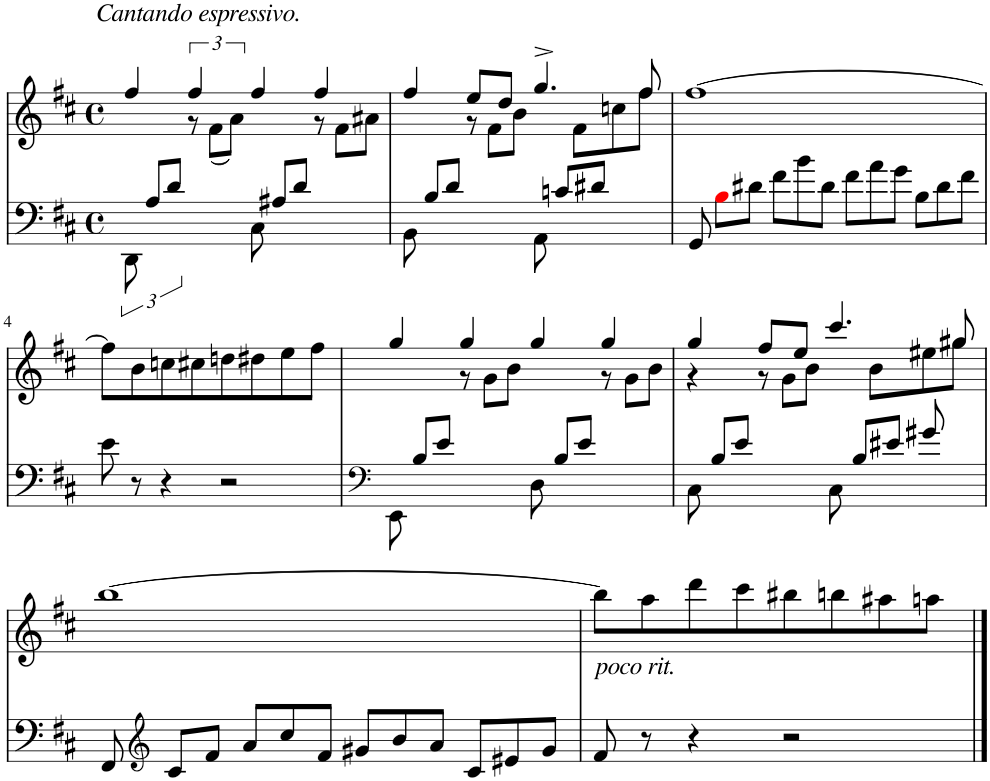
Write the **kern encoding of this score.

**kern	**kern
*part1	*part1
*staff2	*staff1
*I"Piano	*
*I'Pno.	*
*clefF4	*clefG2
*k[f#c#]	*k[f#c#]
*M4/4	*M4/4
*met(c)	*met(c)
=1	=1
*	*^
!	!LO:TX:a:i:t=Cantando espressivo.	!
12DD\	(4ff#'/	4ryy
12A/L	.	.
12d/J	.	.
4ryy	4ff#'/	12r
.	.	(12f#\L
.	.	12a\J)
12C#\	4ff#'/	4ryy
12A#X/L	.	.
12d/J	.	.
4ryy	4ff#'/)	12r
.	.	(12f#\L
.	.	12a#X\J)
=2	=2	=2
12BB\	(4ff#/	4ryy
12B/L	.	.
12d/J	.	.
4ryy	8ee/L	12r
.	.	(12f#\L
.	8dd/J	.
.	.	12b\J)
12AA\	4.gg^/	8ryy
12cn/L	.	.
.	.	(8f#\L
12d#X/J	.	.
4ryy	.	8ccn\
.	8ff#/	8ff#\J)
*	*v	*v
=3	=3
12GG/	[1ff#)
12Bi\L	.
12d#X\J	.
*Xbrackettup	*
12f#\L	.
12b\	.
12d#\J	.
12f#\L	.
12a\	.
12g\J	.
12B\L	.
12d#\	.
12f#\J	.
!!LO:LB:g=z
=4	=4
8e\	8ff#\L]
8r	(8b'\
4r	8ccn'\
.	8cc#X'\
2r	8ddn'\
.	8dd#X'\
.	8ee'\
.	8ff#'\J)
=5	=5
*clefF4	*
*brackettup	*
*	*^
12EE\	(4gg'/	4ryy
12B/L	.	.
12e/J	.	.
4ryy	4gg'/	12r
.	.	(12g\L
.	.	12b\J)
12D\	4gg'/	4ryy
12B/L	.	.
12e/J	.	.
4ryy	4gg'/	12r
.	.	(12g\L
.	.	12b\J)
=6	=6	=6
12C#\	4gg/)	4r
12B/L	.	.
12e/J	.	.
4ryy	8ff#/L	12r
.	.	12g\L
.	8ee/J	.
.	.	12b\J
12C#\	4.ccc#^/	8ryy
12B/L	.	.
.	.	8b\L
12e#X/J	.	.
8g#X/	.	8ee#X\
8ryy	8gg#X/	8gg#X\J
*	*v	*v
!!LO:LB:g=z
=7	=7
12FF#/	([1bb
*clefG2	*
12c#/L	.
12f#/J	.
*Xbrackettup	*
12a/L	.
12cc#/	.
12f#/J	.
12g#X/L	.
12b/	.
12a/J	.
12c#/L	.
12e#X/	.
12g#/J	.
=8	=8
!	!LO:TX:b:i:t=poco rit.
8f#/	8bb\L]
8r	8aa'\
4r	8ddd'\
.	8ccc#'\
2r	8bb#X'\
.	8bbn'\
.	8aa#X'\
.	8aan'\J)
==	==
*-	*-
